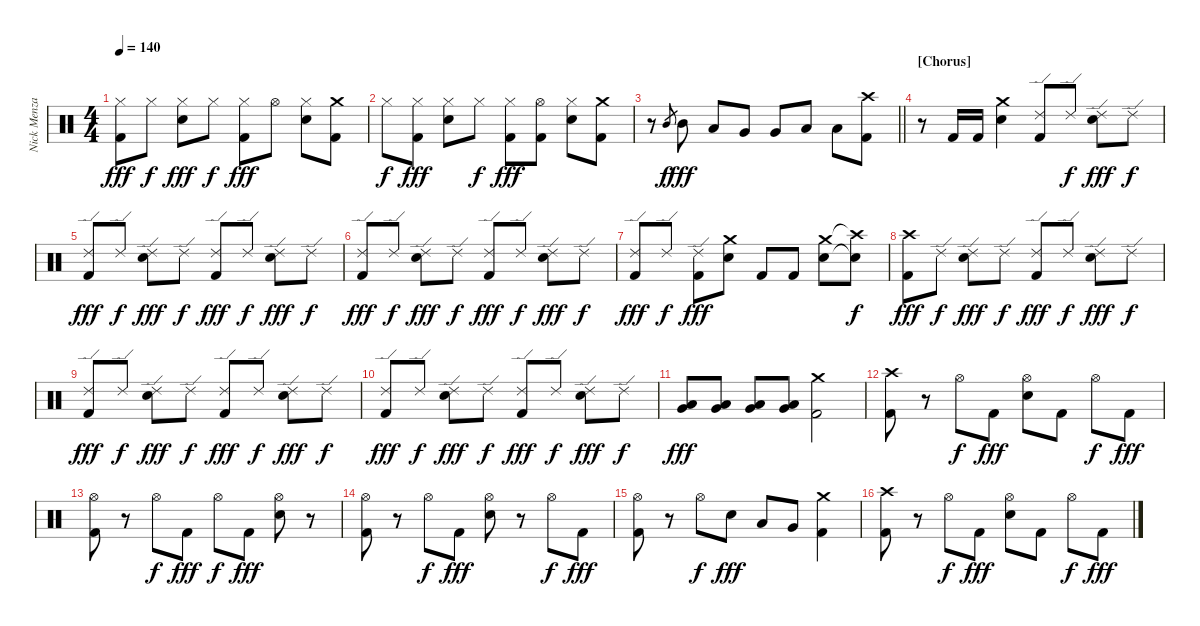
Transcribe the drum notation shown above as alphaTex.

\track ("Nick Menza" "Nick Menza") {instrument percussion}
\staff {score}
\articulation defaults
\ts (4 4)
\tempo 140
\clef neutral
\ks c
("Hi-Hat (closed)" "Kick (hit) 2").8{dy fff} "Hi-Hat (closed)".8{dy f} ("Hi-Hat (closed)" "Electric Snare (hit)").8{dy fff} "Hi-Hat (closed)".8{dy f} ("Hi-Hat (closed)" "Kick (hit) 2").8{dy fff} "Hi-Hat (open)".8 ("Hi-Hat (closed)" "Electric Snare (hit)").8 ("Crash medium (hit)" "Kick (hit) 2").8 |
"Hi-Hat (closed)".8{dy f} ("Hi-Hat (closed)" "Kick (hit) 2").8{dy fff} ("Hi-Hat (closed)" "Electric Snare (hit)").8 "Hi-Hat (closed)".8{dy f} ("Hi-Hat (closed)" "Kick (hit) 2").8{dy fff} ("Hi-Hat (open)" "Kick (hit) 2").8 ("Hi-Hat (closed)" "Electric Snare (hit)").8 ("Crash medium (hit)" "Kick (hit) 2").8 |
\barLineRight lightlight
r.8 "Mid Tom (hit)".8{gr dy f} "Mid Tom (hit)".8{dy fff} "Low Tom (hit)".8 "Very Low Tom (hit)".8 "Very Low Tom (hit)".8 "Low Floor Tom (hit)".8 "Low Floor Tom (hit)".8 ("Crash high (hit)" "Kick (hit) 2").8 |
\section ("" "[Chorus]")
r.8 "Kick (hit) 2".16 "Kick (hit) 2".16 ("Crash medium (hit)" "Electric Snare (hit)").4 ("Ride (edge) 2" "Kick (hit) 2").8 "Ride (edge) 2".8{dy f} ("Ride (edge) 2" "Electric Snare (hit)").8{dy fff} "Ride (edge) 2".8{dy f} |
("Ride (edge) 2" "Kick (hit) 2").8{dy fff} "Ride (edge) 2".8{dy f} ("Ride (edge) 2" "Electric Snare (hit)").8{dy fff} "Ride (edge) 2".8{dy f} ("Ride (edge) 2" "Kick (hit) 2").8{dy fff} "Ride (edge) 2".8{dy f} ("Ride (edge) 2" "Electric Snare (hit)").8{dy fff} "Ride (edge) 2".8{dy f} |
("Ride (edge) 2" "Kick (hit) 2").8{dy fff} "Ride (edge) 2".8{dy f} ("Ride (edge) 2" "Electric Snare (hit)").8{dy fff} "Ride (edge) 2".8{dy f} ("Ride (edge) 2" "Kick (hit) 2").8{dy fff} "Ride (edge) 2".8{dy f} ("Ride (edge) 2" "Electric Snare (hit)").8{dy fff} "Ride (edge) 2".8{dy f} |
("Ride (edge) 2" "Kick (hit) 2").8{dy fff} "Ride (edge) 2".8{dy f} ("Ride (edge) 2" "Kick (hit) 2").8{dy fff} ("Crash medium (hit)" "Electric Snare (hit)").8 "Kick (hit) 2".8 "Kick (hit) 2".8 ("Crash medium (hit)" "Electric Snare (hit)").8 ("Crash high (hit)"{t} "Electric Snare (hit)"{t}).8{dy f} |
("Crash high (hit)" "Kick (hit) 2").8{dy fff} "Ride (edge) 2".8{dy f} ("Ride (edge) 2" "Electric Snare (hit)").8{dy fff} "Ride (edge) 2".8{dy f} ("Ride (edge) 2" "Kick (hit) 2").8{dy fff} "Ride (edge) 2".8{dy f} ("Ride (edge) 2" "Electric Snare (hit)").8{dy fff} "Ride (edge) 2".8{dy f} |
("Ride (edge) 2" "Kick (hit) 2").8{dy fff} "Ride (edge) 2".8{dy f} ("Ride (edge) 2" "Electric Snare (hit)").8{dy fff} "Ride (edge) 2".8{dy f} ("Ride (edge) 2" "Kick (hit) 2").8{dy fff} "Ride (edge) 2".8{dy f} ("Ride (edge) 2" "Electric Snare (hit)").8{dy fff} "Ride (edge) 2".8{dy f} |
("Ride (edge) 2" "Kick (hit) 2").8{dy fff} "Ride (edge) 2".8{dy f} ("Ride (edge) 2" "Electric Snare (hit)").8{dy fff} "Ride (edge) 2".8{dy f} ("Ride (edge) 2" "Kick (hit) 2").8{dy fff} "Ride (edge) 2".8{dy f} ("Ride (edge) 2" "Electric Snare (hit)").8{dy fff} "Ride (edge) 2".8{dy f} |
("Very Low Tom (hit)" "Low Floor Tom (hit)").8{dy fff} ("Very Low Tom (hit)" "Low Floor Tom (hit)").8 ("Very Low Tom (hit)" "Low Floor Tom (hit)").8 ("Very Low Tom (hit)" "Low Floor Tom (hit)").8 ("Crash medium (hit)" "Kick (hit) 2").2 |
("Crash high (hit)" "Kick (hit) 2").8 r.8 "Hi-Hat (open)".8{dy f} "Kick (hit) 2".8{dy fff} ("Hi-Hat (open)" "Electric Snare (hit)").8 "Kick (hit) 2".8 "Hi-Hat (open)".8{dy f} "Kick (hit) 2".8{dy fff} |
("Hi-Hat (open)" "Kick (hit) 2").8 r.8 "Hi-Hat (open)".8{dy f} "Kick (hit) 2".8{dy fff} "Hi-Hat (open)".8{dy f} "Kick (hit) 2".8{dy fff} ("Hi-Hat (open)" "Electric Snare (hit)").8 r.8 |
("Hi-Hat (open)" "Kick (hit) 2").8 r.8 "Hi-Hat (open)".8{dy f} "Kick (hit) 2".8{dy fff} ("Hi-Hat (open)" "Electric Snare (hit)").8 r.8 "Hi-Hat (open)".8{dy f} "Kick (hit) 2".8{dy fff} |
("Hi-Hat (open)" "Kick (hit) 2").8 r.8 "Hi-Hat (open)".8{dy f} "Electric Snare (hit)".8{dy fff} "Low Tom (hit)".8 "Very Low Tom (hit)".8 ("Crash medium (hit)" "Kick (hit) 2").4 |
("Crash high (hit)" "Kick (hit) 2").8 r.8 "Hi-Hat (open)".8{dy f} "Kick (hit) 2".8{dy fff} ("Hi-Hat (open)" "Electric Snare (hit)").8 "Kick (hit) 2".8 "Hi-Hat (open)".8{dy f} "Kick (hit) 2".8{dy fff}
